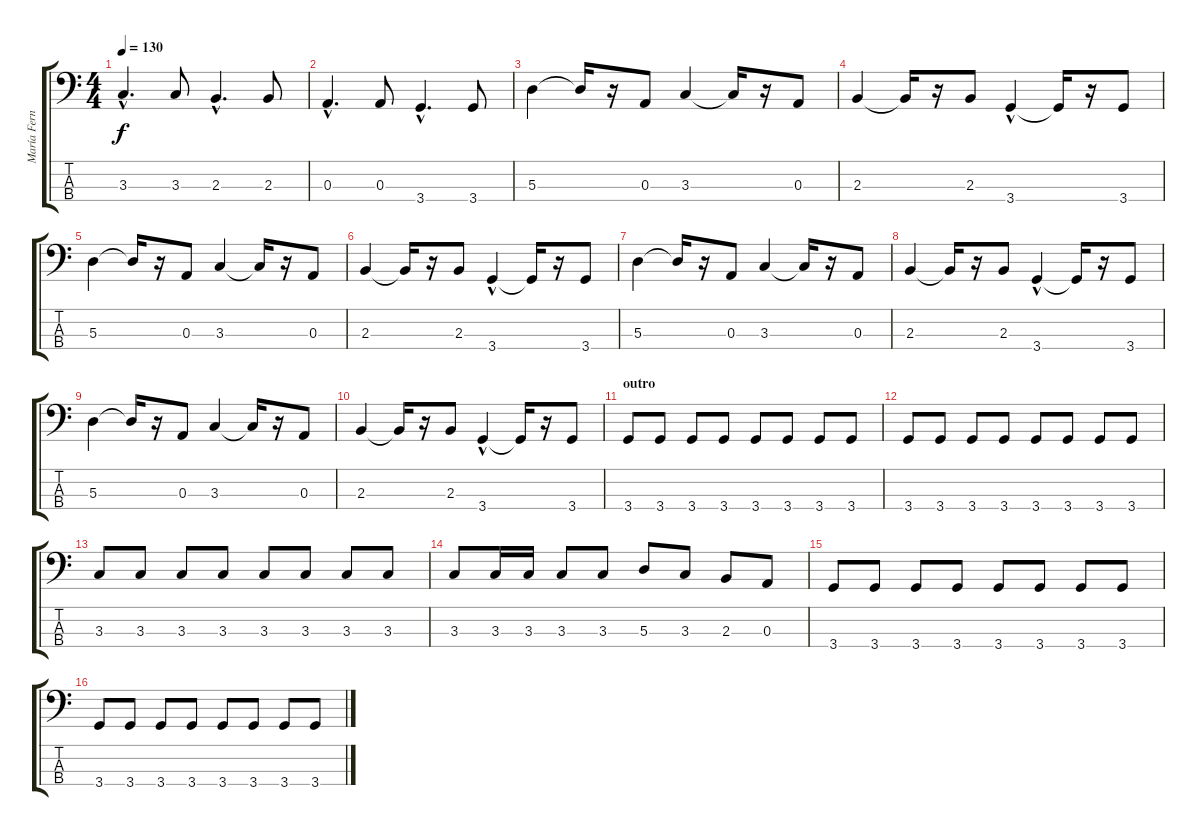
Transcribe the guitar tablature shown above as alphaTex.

\track ("María Fernanda (bajo)" "María Fern") {instrument electricbassfinger}
\staff {score tabs}
\tuning (G2 D2 A1 E1) {hide}
\ts (4 4)
\tempo 130
\clef f4
\ks c
3.3{hac t}.4{d dy f} 3.3.8 2.3{hac}.4{d} 2.3.8 |
0.3{hac}.4{d} 0.3.8 3.4{hac}.4{d} 3.4.8 |
\section ("" "")
5.3.4 5.3{t}.16 r.16 0.3.8 3.3.4 3.3{t}.16 r.16 0.3.8 |
2.3.4 2.3{t}.16 r.16 2.3.8 3.4{hac}.4 3.4{t}.16 r.16 3.4.8 |
5.3.4 5.3{t}.16 r.16 0.3.8 3.3.4 3.3{t}.16 r.16 0.3.8 |
2.3.4 2.3{t}.16 r.16 2.3.8 3.4{hac}.4 3.4{t}.16 r.16 3.4.8 |
5.3.4 5.3{t}.16 r.16 0.3.8 3.3.4 3.3{t}.16 r.16 0.3.8 |
2.3.4 2.3{t}.16 r.16 2.3.8 3.4{hac}.4 3.4{t}.16 r.16 3.4.8 |
5.3.4 5.3{t}.16 r.16 0.3.8 3.3.4 3.3{t}.16 r.16 0.3.8 |
2.3.4 2.3{t}.16 r.16 2.3.8 3.4{hac}.4 3.4{t}.16 r.16 3.4.8 |
\section ("" "outro")
3.4.8 3.4.8 3.4.8 3.4.8 3.4.8 3.4.8 3.4.8 3.4.8 |
3.4.8 3.4.8 3.4.8 3.4.8 3.4.8 3.4.8 3.4.8 3.4.8 |
3.3.8 3.3.8 3.3.8 3.3.8 3.3.8 3.3.8 3.3.8 3.3.8 |
3.3.8 3.3.16 3.3.16 3.3.8 3.3.8 5.3.8 3.3.8 2.3.8 0.3.8 |
3.4.8 3.4.8 3.4.8 3.4.8 3.4.8 3.4.8 3.4.8 3.4.8 |
3.4.8 3.4.8 3.4.8 3.4.8 3.4.8 3.4.8 3.4.8 3.4.8
